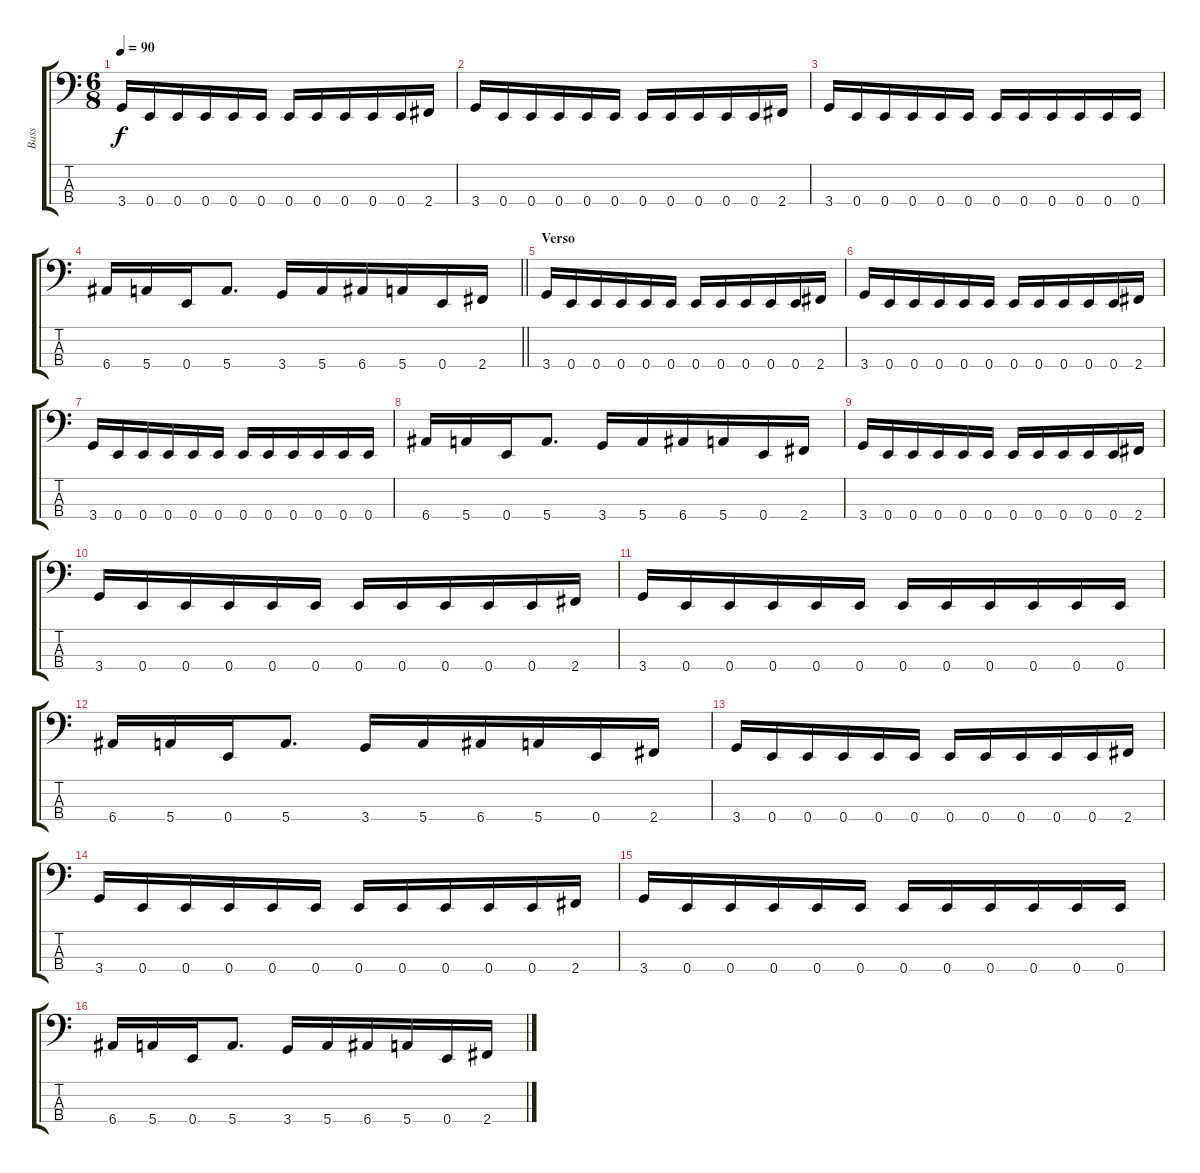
\track ("Bass" "Bass") {instrument electricbassfinger}
\staff {score tabs}
\tuning (G2 D2 A1 E1) {hide}
\ts (6 8)
\section ("" "")
\tempo 90
\clef f4
\ks c
3.4.16{dy f} 0.4.16 0.4.16 0.4.16 0.4.16 0.4.16 0.4.16 0.4.16 0.4.16 0.4.16 0.4.16 2.4.16 |
3.4.16 0.4.16 0.4.16 0.4.16 0.4.16 0.4.16 0.4.16 0.4.16 0.4.16 0.4.16 0.4.16 2.4.16 |
3.4.16 0.4.16 0.4.16 0.4.16 0.4.16 0.4.16 0.4.16 0.4.16 0.4.16 0.4.16 0.4.16 0.4.16 |
\barLineRight lightlight
6.4.16 5.4.16 0.4.16 5.4.8{d} 3.4.16 5.4.16 6.4.16 5.4.16 0.4.16 2.4.16 |
\section ("" "Verso")
3.4.16 0.4.16 0.4.16 0.4.16 0.4.16 0.4.16 0.4.16 0.4.16 0.4.16 0.4.16 0.4.16 2.4.16 |
3.4.16 0.4.16 0.4.16 0.4.16 0.4.16 0.4.16 0.4.16 0.4.16 0.4.16 0.4.16 0.4.16 2.4.16 |
3.4.16 0.4.16 0.4.16 0.4.16 0.4.16 0.4.16 0.4.16 0.4.16 0.4.16 0.4.16 0.4.16 0.4.16 |
6.4.16 5.4.16 0.4.16 5.4.8{d} 3.4.16 5.4.16 6.4.16 5.4.16 0.4.16 2.4.16 |
3.4.16 0.4.16 0.4.16 0.4.16 0.4.16 0.4.16 0.4.16 0.4.16 0.4.16 0.4.16 0.4.16 2.4.16 |
3.4.16 0.4.16 0.4.16 0.4.16 0.4.16 0.4.16 0.4.16 0.4.16 0.4.16 0.4.16 0.4.16 2.4.16 |
3.4.16 0.4.16 0.4.16 0.4.16 0.4.16 0.4.16 0.4.16 0.4.16 0.4.16 0.4.16 0.4.16 0.4.16 |
6.4.16 5.4.16 0.4.16 5.4.8{d} 3.4.16 5.4.16 6.4.16 5.4.16 0.4.16 2.4.16 |
3.4.16 0.4.16 0.4.16 0.4.16 0.4.16 0.4.16 0.4.16 0.4.16 0.4.16 0.4.16 0.4.16 2.4.16 |
3.4.16 0.4.16 0.4.16 0.4.16 0.4.16 0.4.16 0.4.16 0.4.16 0.4.16 0.4.16 0.4.16 2.4.16 |
3.4.16 0.4.16 0.4.16 0.4.16 0.4.16 0.4.16 0.4.16 0.4.16 0.4.16 0.4.16 0.4.16 0.4.16 |
6.4.16 5.4.16 0.4.16 5.4.8{d} 3.4.16 5.4.16 6.4.16 5.4.16 0.4.16 2.4.16
